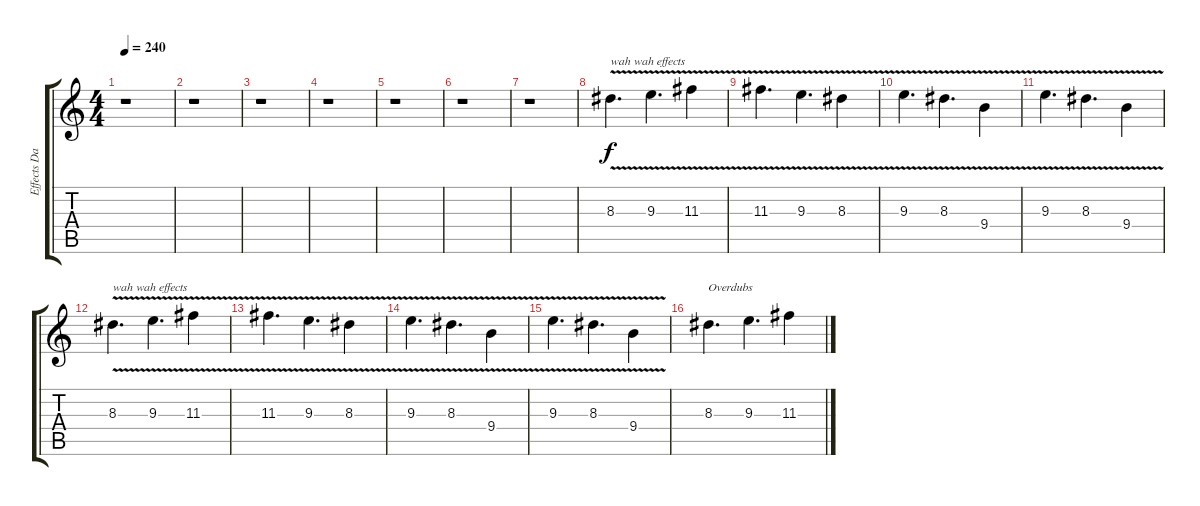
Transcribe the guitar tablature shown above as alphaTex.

\track ("Effects Dave \"Brownsound\" Baksh " "Effects Da") {instrument distortionguitar}
\staff {score tabs}
\tuning (E4 B3 G3 D3 A2 E2) {hide}
\ts (4 4)
\tempo 240
\clef g2
\ks c
r.1{dy f} |
r.1 |
r.1 |
r.1 |
r.1 |
r.1 |
r.1 |
8.3{v}.4{d txt "wah wah effects" volume 9} 9.3{v}.4{d} 11.3{v}.4 |
11.3{v}.4{d} 9.3{v}.4{d} 8.3{v}.4 |
9.3{v}.4{d} 8.3{v}.4{d} 9.4{v}.4 |
9.3{v}.4{d} 8.3{v}.4{d} 9.4{v}.4 |
8.3{v}.4{d txt "wah wah effects" volume 9} 9.3{v}.4{d} 11.3{v}.4 |
11.3{v}.4{d} 9.3{v}.4{d} 8.3{v}.4 |
9.3{v}.4{d} 8.3{v}.4{d} 9.4{v}.4 |
9.3{v}.4{d} 8.3{v}.4{d} 9.4{v}.4 |
8.3.4{d txt "Overdubs" volume 12} 9.3.4{d} 11.3.4
